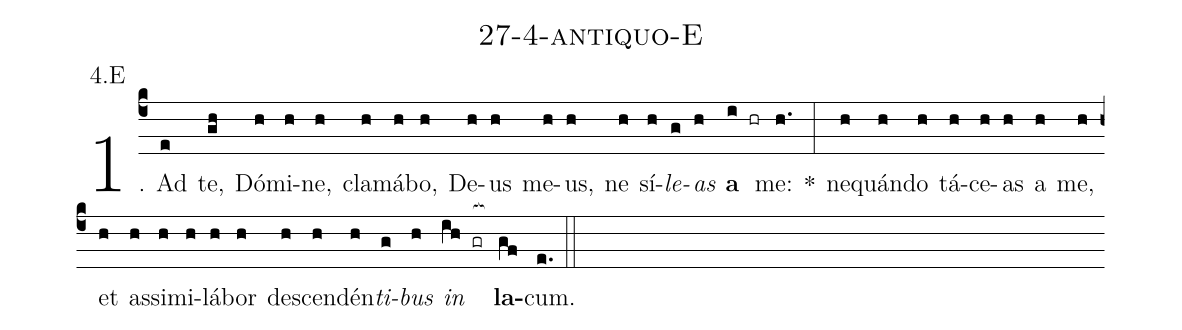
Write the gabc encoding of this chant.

name: 27-4-antiquo-E;
annotation: 4.E;
%%
(c4)1. Ad(e) te,(gh) Dó(h)mi(h)ne,(h) cla(h)má(h)bo,(h) De(h)us(h) me(h)us,(h) ne(h) sí(h)<i>le</i>(g)<i>as</i>(h) <b>a</b>(i hr) me:(h.) *(:) ne(h)quán(h)do(h) tá(h)ce(h)as(h) a(h) me,(h) et(h) as(h)si(h)mi(h)lá(h)bor(h) de(h)scen(h)dén(h)<i>ti</i>(g)<i>bus</i>(h) <i>in</i>(ih gr[ocb:1{]) <b>la</b>(gf[ocb:0}])cum.(e.) (::)
